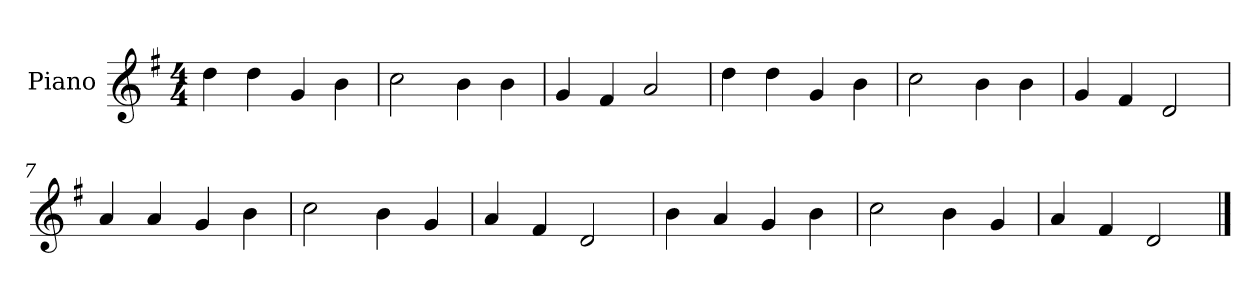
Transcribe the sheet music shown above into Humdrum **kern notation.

**kern
*part1
*staff1
*I"Piano
*I'P-no
*clefG2
*k[f#]
*M4/4
*MM90
=1
4dd\
4dd\
4g/
4b\
=2
2cc\
4b\
4b\
=3
4g/
4f#/
2a/
=4
4dd\
4dd\
4g/
4b\
=5
2cc\
4b\
4b\
=6
4g/
4f#/
2d/
=7
4a/
4a/
4g/
4b\
=8
2cc\
4b\
4g/
=9
4a/
4f#/
2d/
!!LO:LB:g=z
=10
4b\
4a/
4g/
4b\
=11
2cc\
4b\
4g/
=12
4a/
4f#/
2d/
==
*-
